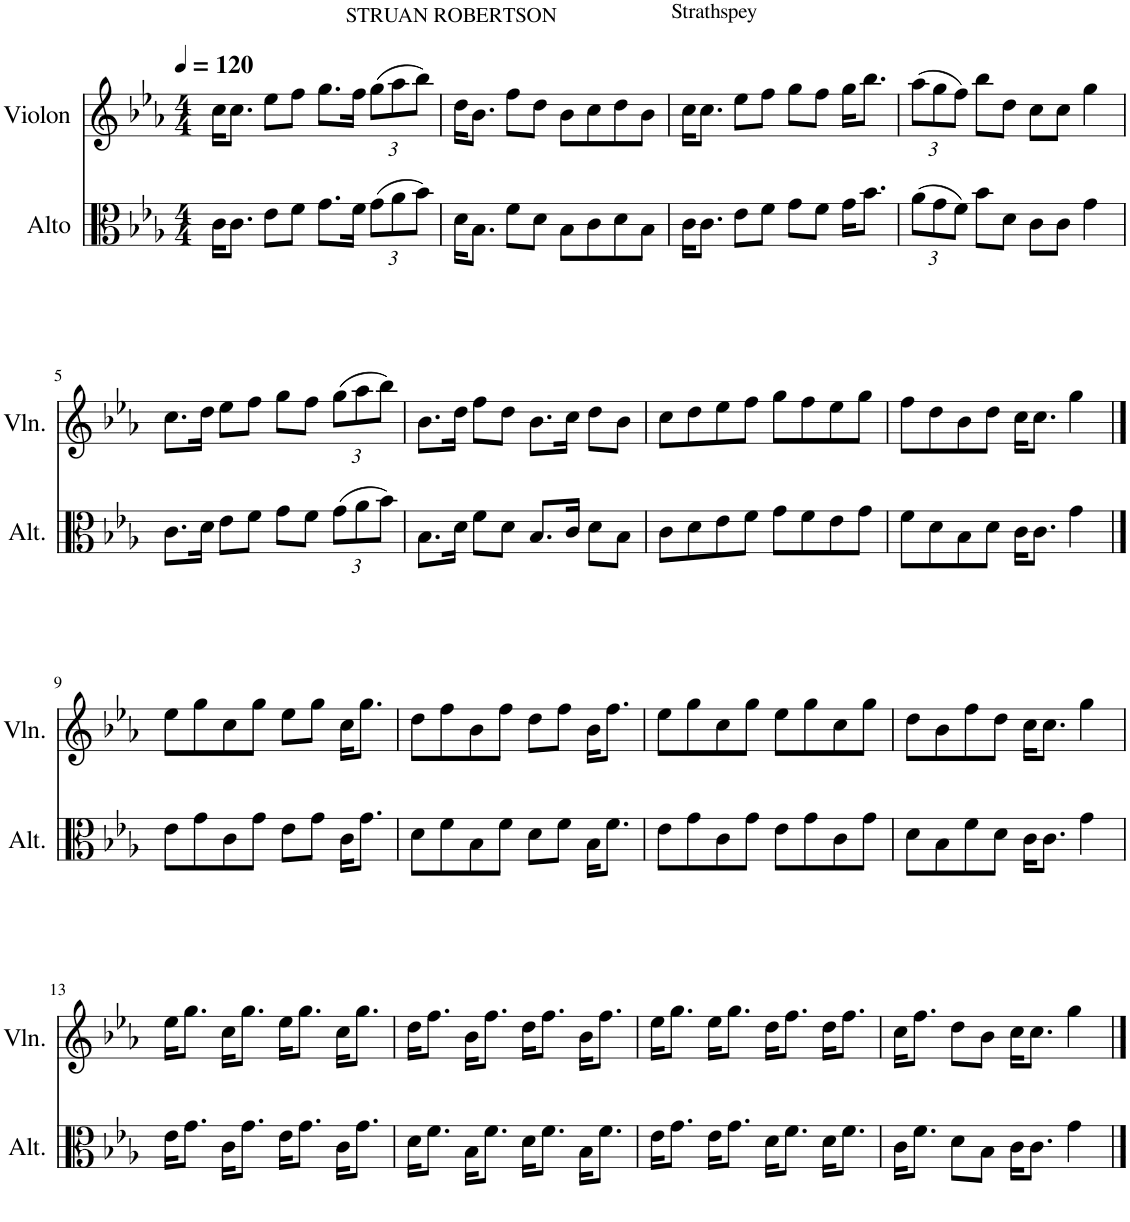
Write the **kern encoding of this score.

**kern	**kern
*part2	*part1
*staff2	*staff1
*I"Alto	*I"Violon
*I'Alt.	*I'Vln.
*clefC3	*clefG2
*k[b-e-a-]	*k[b-e-a-]
*M4/4	*M4/4
*MM120	*MM120
=1	=1
16c\KL	16cc\KL
8.c\J	8.cc\J
8e-\L	8ee-\L
8f\J	8ff\J
!	!LO:TX:a:t=STRUAN ROBERTSON
8.g\L	8.gg\L
16f\Jk	16ff\Jk
*Xbrackettup	*Xbrackettup
(12g\L	(12gg\L
12a-\	12aa-\
12b-\J)	12bb-\J)
=2	=2
16d\KL	16dd\KL
8.B-\J	8.b-\J
8f\L	8ff\L
8d\J	8dd\J
8B-\L	8b-\L
8c\	8cc\
8d\	8dd\
8B-\J	8b-\J
=3	=3
!	!LO:TX:a:t=Strathspey
16c\KL	16cc\KL
8.c\J	8.cc\J
8e-\L	8ee-\L
8f\J	8ff\J
8g\L	8gg\L
8f\J	8ff\J
16g\KL	16gg\KL
8.b-\J	8.bb-\J
=4	=4
(12a-\L	(12aa-\L
12g\	12gg\
12f\J)	12ff\J)
8b-\L	8bb-\L
8d\J	8dd\J
8c\L	8cc\L
8c\J	8cc\J
4g\	4gg\
!!LO:LB:g=z
=5	=5
8.c\L	8.cc\L
16d\Jk	16dd\Jk
8e-\L	8ee-\L
8f\J	8ff\J
8g\L	8gg\L
8f\J	8ff\J
(12g\L	(12gg\L
12a-\	12aa-\
12b-\J)	12bb-\J)
=6	=6
8.B-\L	8.b-\L
16d\Jk	16dd\Jk
8f\L	8ff\L
8d\J	8dd\J
8.B-/L	8.b-\L
16c/Jk	16cc\Jk
8d\L	8dd\L
8B-\J	8b-\J
=7	=7
8c\L	8cc\L
8d\	8dd\
8e-\	8ee-\
8f\J	8ff\J
8g\L	8gg\L
8f\	8ff\
8e-\	8ee-\
8g\J	8gg\J
=8	=8
8f\L	8ff\L
8d\	8dd\
8B-\	8b-\
8d\J	8dd\J
16c\KL	16cc\KL
8.c\J	8.cc\J
4g\	4gg\
!!LO:LB:g=z
==9	==9
8e-\L	8ee-\L
8g\	8gg\
8c\	8cc\
8g\J	8gg\J
8e-\L	8ee-\L
8g\J	8gg\J
16c\KL	16cc\KL
8.g\J	8.gg\J
=10	=10
8d\L	8dd\L
8f\	8ff\
8B-\	8b-\
8f\J	8ff\J
8d\L	8dd\L
8f\J	8ff\J
16B-\KL	16b-\KL
8.f\J	8.ff\J
=11	=11
8e-\L	8ee-\L
8g\	8gg\
8c\	8cc\
8g\J	8gg\J
8e-\L	8ee-\L
8g\	8gg\
8c\	8cc\
8g\J	8gg\J
=12	=12
8d\L	8dd\L
8B-\	8b-\
8f\	8ff\
8d\J	8dd\J
16c\KL	16cc\KL
8.c\J	8.cc\J
4g\	4gg\
!!LO:LB:g=z
=13	=13
16e-\KL	16ee-\KL
8.g\J	8.gg\J
16c\KL	16cc\KL
8.g\J	8.gg\J
16e-\KL	16ee-\KL
8.g\J	8.gg\J
16c\KL	16cc\KL
8.g\J	8.gg\J
=14	=14
16d\KL	16dd\KL
8.f\J	8.ff\J
16B-\KL	16b-\KL
8.f\J	8.ff\J
16d\KL	16dd\KL
8.f\J	8.ff\J
16B-\KL	16b-\KL
8.f\J	8.ff\J
=15	=15
16e-\KL	16ee-\KL
8.g\J	8.gg\J
16e-\KL	16ee-\KL
8.g\J	8.gg\J
16d\KL	16dd\KL
8.f\J	8.ff\J
16d\KL	16dd\KL
8.f\J	8.ff\J
=16	=16
16c\KL	16cc\KL
8.f\J	8.ff\J
8d\L	8dd\L
8B-\J	8b-\J
16c\KL	16cc\KL
8.c\J	8.cc\J
4g\	4gg\
==	==
*-	*-
